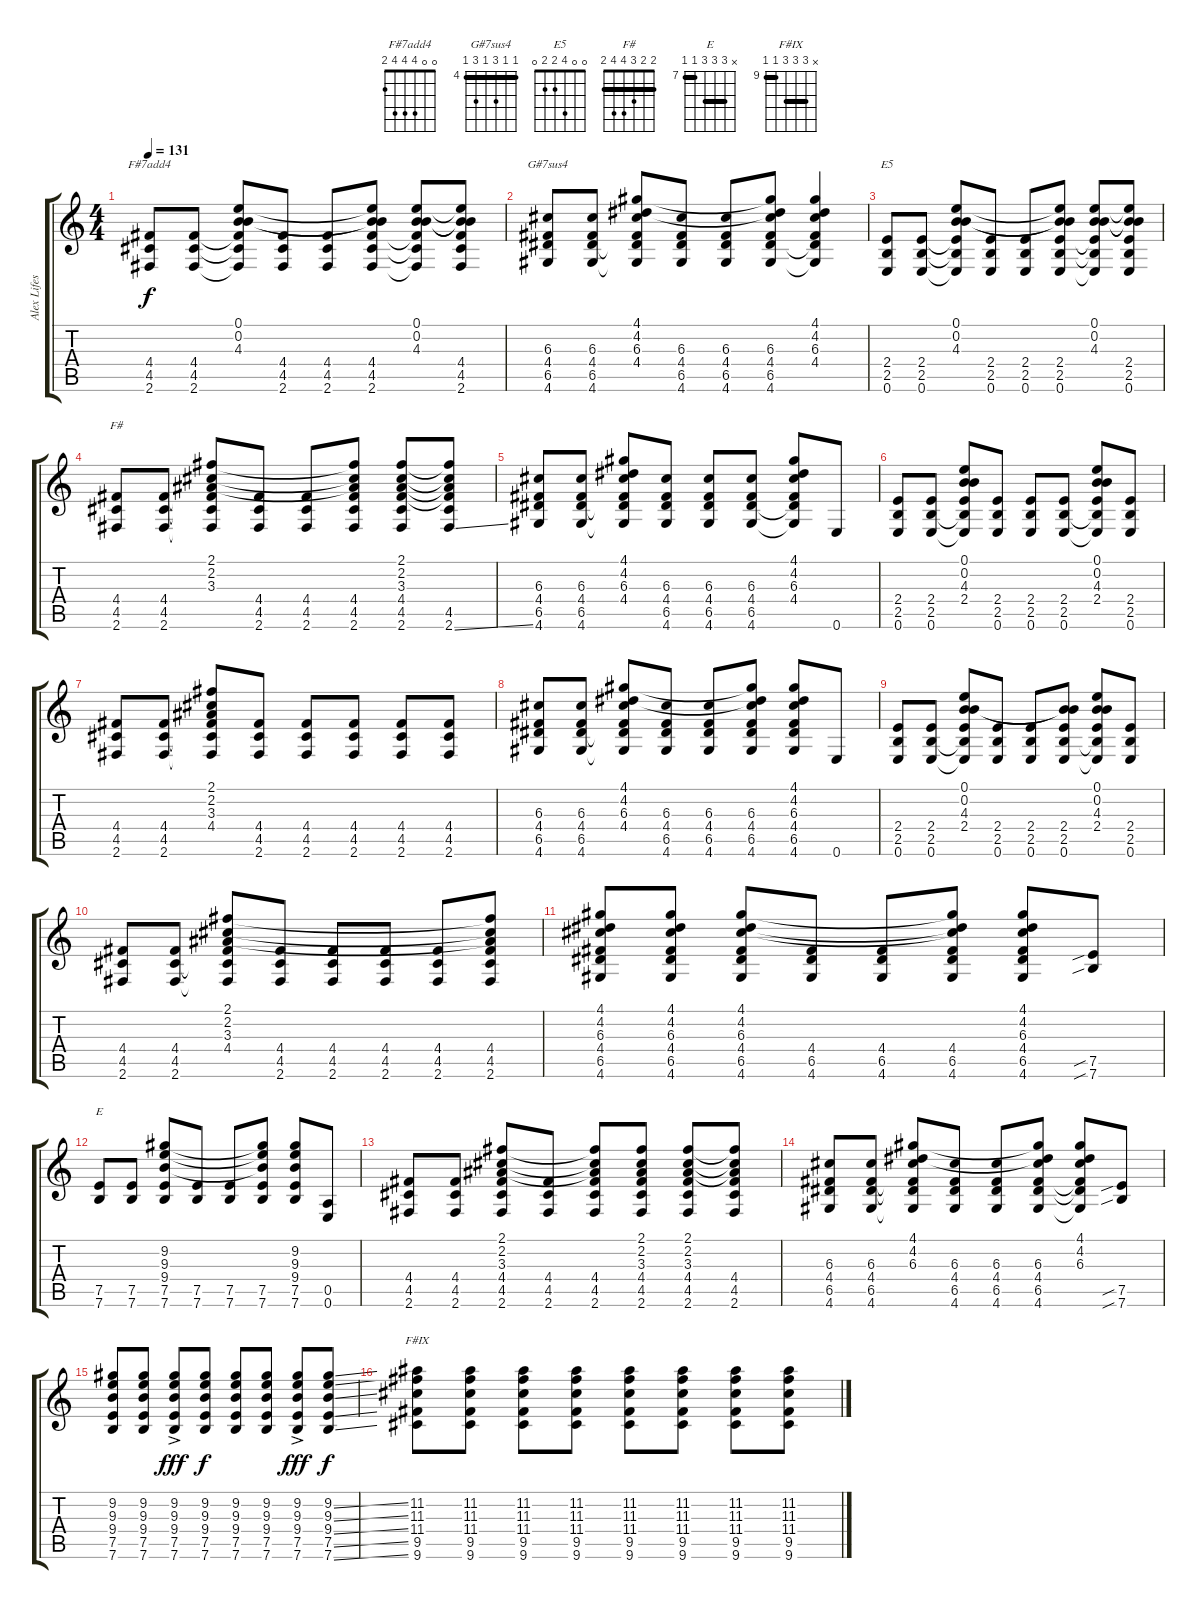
\track ("Alex Lifeson" "Alex Lifes") {instrument distortionguitar}
\staff {score tabs}
\tuning (E4 B3 G3 D3 A2 E2) {hide}
\chord ("F#7add4" 0 0 4 4 4 2)
\chord ("G#7sus4" 4 4 6 4 6 4) {firstfret 4 barre 4}
\chord ("E5" 0 0 4 2 2 0)
\chord ("F#" 2 2 3 4 4 2) {barre 2}
\chord ("E" x 9 9 9 7 7) {firstfret 7 barre (7 9)}
\chord ("F#IX" x 11 11 11 9 9) {firstfret 9 barre (9 11)}
\ts (4 4)
\tempo 131
\clef g2
\ks c
(4.4 4.5 2.6).8{ch "F#7add4" dy f} (4.4 4.5 2.6).8 (0.1 0.2 4.3 4.4{t} 4.5{t} 2.6{t}).8 (4.4 4.5 2.6).8 (4.4 4.5 2.6).8 (0.1{t} 0.2{t} 4.3{t} 4.4 4.5 2.6).8 (0.1 0.2 4.3 4.4{t} 4.5{t} 2.6{t}).8 (0.1{t} 0.2{t} 4.3{t} 4.4 4.5 2.6).8 |
(6.3 4.4 6.5 4.6).8{ch "G#7sus4"} (6.3 4.4 6.5 4.6).8 (4.1 4.2 6.3 4.4 6.5{t} 4.6{t}).8 (6.3 4.4 6.5 4.6).8 (6.3 4.4 6.5 4.6).8 (4.1{t} 4.2{t} 6.3 4.4 6.5 4.6).8 (4.1 4.2 6.3 4.4 6.5{t} 4.6{t}).4 |
(2.4 2.5 0.6).8{ch "E5"} (2.4 2.5 0.6).8 (0.1 0.2 4.3 2.4{t} 2.5{t} 0.6{t}).8 (2.4 2.5 0.6).8 (2.4 2.5 0.6).8 (0.1{t} 0.2{t} 4.3{t} 2.4 2.5 0.6).8 (0.1 0.2 4.3 2.4{t} 2.5{t} 0.6{t}).8 (0.1{t} 0.2{t} 4.3{t} 2.4 2.5 0.6).8 |
(4.4 4.5 2.6).8{ch "F#"} (4.4 4.5 2.6).8 (2.1 2.2 3.3 4.4{t} 4.5{t} 2.6{t}).8 (4.4 4.5 2.6).8 (4.4 4.5 2.6).8 (2.1{t} 2.2{t} 3.3{t} 4.4 4.5 2.6).8 (2.1 2.2 3.3 4.4 4.5 2.6).8 (2.1{t} 2.2{t} 3.3{t} 4.4{t} 4.5 2.6{ss}).8 |
(6.3 4.4 6.5 4.6).8 (6.3 4.4 6.5 4.6).8 (4.1 4.2 6.3 4.4 6.5{t} 4.6{t}).8 (6.3 4.4 6.5 4.6).8 (6.3 4.4 6.5 4.6).8 (6.3 4.4 6.5 4.6).8 (4.1 4.2 6.3 4.4 6.5{t} 4.6{t}).8 0.6.8 |
(2.4 2.5 0.6).8 (2.4 2.5 0.6).8 (0.1 0.2 4.3 2.4 2.5{t} 0.6{t}).8 (2.4 2.5 0.6).8 (2.4 2.5 0.6).8 (2.4 2.5 0.6).8 (0.1 0.2 4.3 2.4 2.5{t} 0.6{t}).8 (2.4 2.5 0.6).8 |
(4.4 4.5 2.6).8 (4.4 4.5 2.6).8 (2.1 2.2 3.3 4.4 4.5{t} 2.6{t}).8 (4.4 4.5 2.6).8 (4.4 4.5 2.6).8 (4.4 4.5 2.6).8 (4.4 4.5 2.6).8 (4.4 4.5 2.6).8 |
(6.3 4.4 6.5 4.6).8 (6.3 4.4 6.5 4.6).8 (4.1 4.2 6.3 4.4 6.5{t} 4.6{t}).8 (6.3 4.4 6.5 4.6).8 (6.3 4.4 6.5 4.6).8 (4.1{t} 4.2{t} 6.3 4.4 6.5 4.6).8 (4.1 4.2 6.3 4.4 6.5 4.6).8 0.6.8 |
(2.4 2.5 0.6).8 (2.4 2.5 0.6).8 (0.1 0.2 4.3 2.4 2.5{t} 0.6{t}).8 (2.4 2.5 0.6).8 (2.4 2.5 0.6).8 (0.2{t} 4.3{t} 2.4 2.5 0.6).8 (0.1 0.2 4.3 2.4 2.5{t} 0.6{t}).8 (2.4 2.5 0.6).8 |
(4.4 4.5 2.6).8 (4.4 4.5 2.6).8 (2.1 2.2 3.3 4.4 4.5{t} 2.6{t}).8 (4.4 4.5 2.6).8 (4.4 4.5 2.6).8 (4.4 4.5 2.6).8 (4.4 4.5 2.6).8 (2.1{t} 2.2{t} 3.3{t} 4.4 4.5 2.6).8 |
(4.1 4.2 6.3 4.4 6.5 4.6).8 (4.1 4.2 6.3 4.4 6.5 4.6).8 (4.1 4.2 6.3 4.4 6.5 4.6).8 (4.4 6.5 4.6).8 (4.4 6.5 4.6).8 (4.1{t} 4.2{t} 6.3{t} 4.4 6.5 4.6).8 (4.1 4.2 6.3 4.4 6.5 4.6).8 (7.5{sib} 7.6{sib}).8 |
(7.5 7.6).8{ch "E"} (7.5 7.6).8 (9.2 9.3 9.4 7.5 7.6).8 (7.5 7.6).8 (7.5 7.6).8 (9.2{t} 9.3{t} 9.4{t} 7.5 7.6).8 (9.2 9.3 9.4 7.5 7.6).8 (0.5 0.6).8 |
(4.4 4.5 2.6).8 (4.4 4.5 2.6).8 (2.1 2.2 3.3 4.4 4.5 2.6).8 (4.4 4.5 2.6).8 (2.1{t} 2.2{t} 3.3{t} 4.4 4.5 2.6).8 (2.1 2.2 3.3 4.4 4.5 2.6).8 (2.1 2.2 3.3 4.4 4.5 2.6).8 (2.1{t} 2.2{t} 3.3{t} 4.4 4.5 2.6).8 |
(6.3 4.4 6.5 4.6).8 (6.3 4.4 6.5 4.6).8 (4.1 4.2 6.3 4.4{t} 6.5{t} 4.6{t}).8 (6.3 4.4 6.5 4.6).8 (6.3 4.4 6.5 4.6).8 (4.1{t} 4.2{t} 6.3 4.4 6.5 4.6).8 (4.1 4.2 6.3 4.4{t} 6.5{t} 4.6{t}).8 (7.5{sib} 7.6{sib}).8 |
(9.2 9.3 9.4 7.5 7.6).8 (9.2 9.3 9.4 7.5 7.6).8 (9.2{ac} 9.3{ac} 9.4{ac} 7.5{ac} 7.6{ac}).8{dy fff} (9.2 9.3 9.4 7.5 7.6).8{dy f} (9.2 9.3 9.4 7.5 7.6).8 (9.2 9.3 9.4 7.5 7.6).8 (9.2{ac} 9.3{ac} 9.4{ac} 7.5{ac} 7.6{ac}).8{dy fff} (9.2{ss} 9.3{ss} 9.4{ss} 7.5{ss} 7.6{ss}).8{dy f} |
(11.2 11.3 11.4 9.5 9.6).8{ch "F#IX"} (11.2 11.3 11.4 9.5 9.6).8 (11.2 11.3 11.4 9.5 9.6).8 (11.2 11.3 11.4 9.5 9.6).8 (11.2 11.3 11.4 9.5 9.6).8 (11.2 11.3 11.4 9.5 9.6).8 (11.2 11.3 11.4 9.5 9.6).8 (11.2{ss} 11.3{ss} 11.4{ss} 9.5{ss} 9.6{ss}).8
